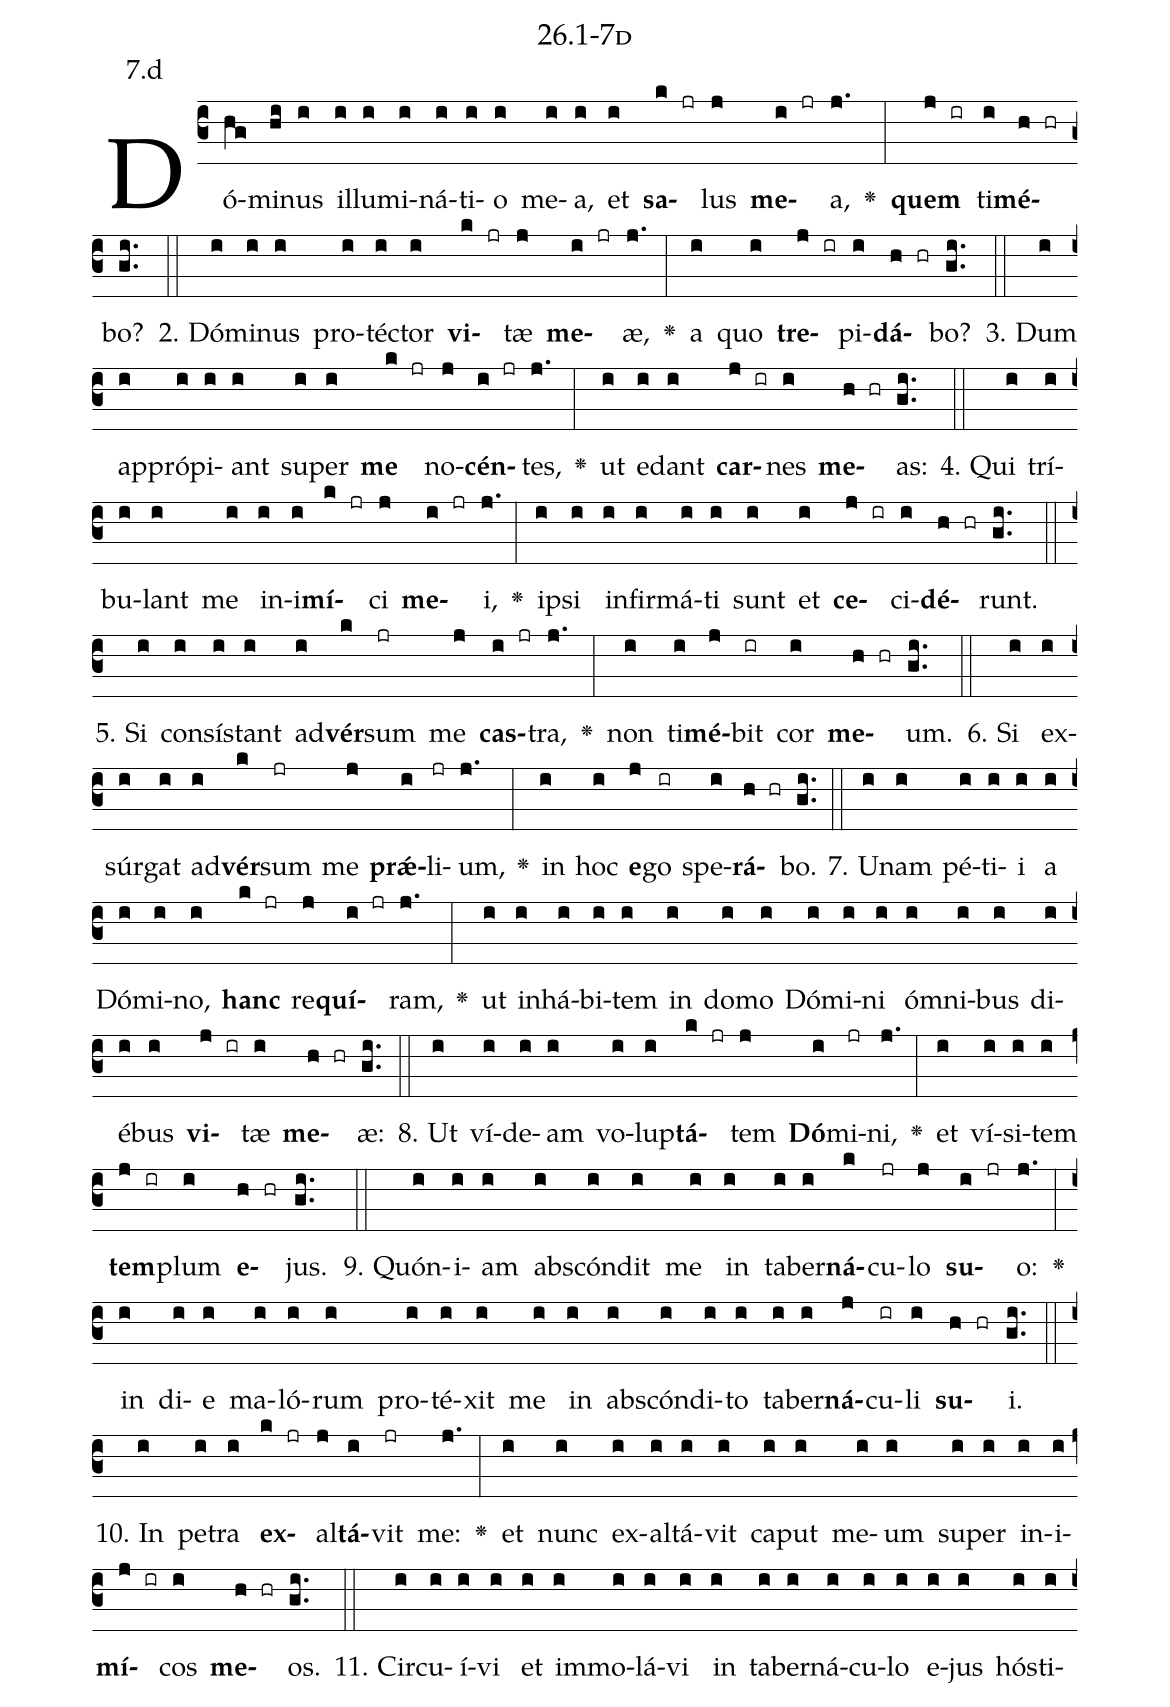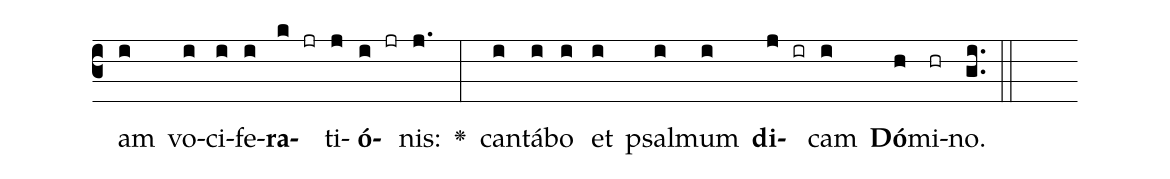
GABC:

name: 26.1-7d;
annotation: 7.d;
%%
(c3)Dó(hg)mi(hi)nus(i) il(i)lu(i)mi(i)ná(i)ti(i)o(i) me(i)a,(i) et(i) <b>sa</b>(k jr)lus(j) <b>me</b>(i jr)a,(j.) <v>\greheightstar</v>(:) <b>quem</b>(j ir) ti(i)<b>mé</b>(h hr)bo?(gi..) (::)
2. Dó(i)mi(i)nus(i) pro(i)téc(i)tor(i) <b>vi</b>(k jr)tæ(j) <b>me</b>(i jr)æ,(j.) <v>\greheightstar</v>(:) a(i) quo(i) <b>tre</b>(j ir)pi(i)<b>dá</b>(h hr)bo?(gi..) (::)
3. Dum(i) ap(i)pró(i)pi(i)ant(i) su(i)per(i) <b>me</b>(k jr) no(j)<b>cén</b>(i jr)tes,(j.) <v>\greheightstar</v>(:) ut(i) e(i)dant(i) <b>car</b>(j ir)nes(i) <b>me</b>(h hr)as:(gi..) (::)
4. Qui(i) trí(i)bu(i)lant(i) me(i) in(i)i(i)<b>mí</b>(k jr)ci(j) <b>me</b>(i jr)i,(j.) <v>\greheightstar</v>(:) ip(i)si(i) in(i)fir(i)má(i)ti(i) sunt(i) et(i) <b>ce</b>(j ir)ci(i)<b>dé</b>(h hr)runt.(gi..) (::)
5. Si(i) con(i)sís(i)tant(i) ad(i)<b>vér</b>(k)sum(jr) me(j) <b>cas</b>(i jr)tra,(j.) <v>\greheightstar</v>(:) non(i) ti(i)<b>mé</b>(j)bit(ir) cor(i) <b>me</b>(h hr)um.(gi..) (::)
6. Si(i) ex(i)súr(i)gat(i) ad(i)<b>vér</b>(k)sum(jr) me(j) <b>prǽ</b>(i)li(jr)um,(j.) <v>\greheightstar</v>(:) in(i) hoc(i) <b>e</b>(j)go(ir) spe(i)<b>rá</b>(h hr)bo.(gi..) (::)
7. U(i)nam(i) pé(i)ti(i)i(i) a(i) Dó(i)mi(i)no,(i) <b>hanc</b>(k jr) re(j)<b>quí</b>(i jr)ram,(j.) <v>\greheightstar</v>(:) ut(i) in(i)há(i)bi(i)tem(i) in(i) do(i)mo(i) Dó(i)mi(i)ni(i) óm(i)ni(i)bus(i) di(i)é(i)bus(i) <b>vi</b>(j ir)tæ(i) <b>me</b>(h hr)æ:(gi..) (::)
8. Ut(i) ví(i)de(i)am(i) vo(i)lup(i)<b>tá</b>(k jr)tem(j) <b>Dó</b>(i)mi(jr)ni,(j.) <v>\greheightstar</v>(:) et(i) ví(i)si(i)tem(i) <b>tem</b>(j ir)plum(i) <b>e</b>(h hr)jus.(gi..) (::)
9. Quón(i)i(i)am(i) abs(i)cón(i)dit(i) me(i) in(i) ta(i)ber(i)<b>ná</b>(k)cu(jr)lo(j) <b>su</b>(i jr)o:(j.) <v>\greheightstar</v>(:) in(i) di(i)e(i) ma(i)ló(i)rum(i) pro(i)té(i)xit(i) me(i) in(i) abs(i)cón(i)di(i)to(i) ta(i)ber(i)<b>ná</b>(j)cu(ir)li(i) <b>su</b>(h hr)i.(gi..) (::)
10. In(i) pe(i)tra(i) <b>ex</b>(k jr)al(j)<b>tá</b>(i)vit(jr) me:(j.) <v>\greheightstar</v>(:) et(i) nunc(i) ex(i)al(i)tá(i)vit(i) ca(i)put(i) me(i)um(i) su(i)per(i) in(i)i(i)<b>mí</b>(j ir)cos(i) <b>me</b>(h hr)os.(gi..) (::)
11. Cir(i)cu(i)í(i)vi(i) et(i) im(i)mo(i)lá(i)vi(i) in(i) ta(i)ber(i)ná(i)cu(i)lo(i) e(i)jus(i) hós(i)ti(i)am(i) vo(i)ci(i)fe(i)<b>ra</b>(k jr)ti(j)<b>ó</b>(i jr)nis:(j.) <v>\greheightstar</v>(:) can(i)tá(i)bo(i) et(i) psal(i)mum(i) <b>di</b>(j ir)cam(i) <b>Dó</b>(h)mi(hr)no.(gi..) (::)
